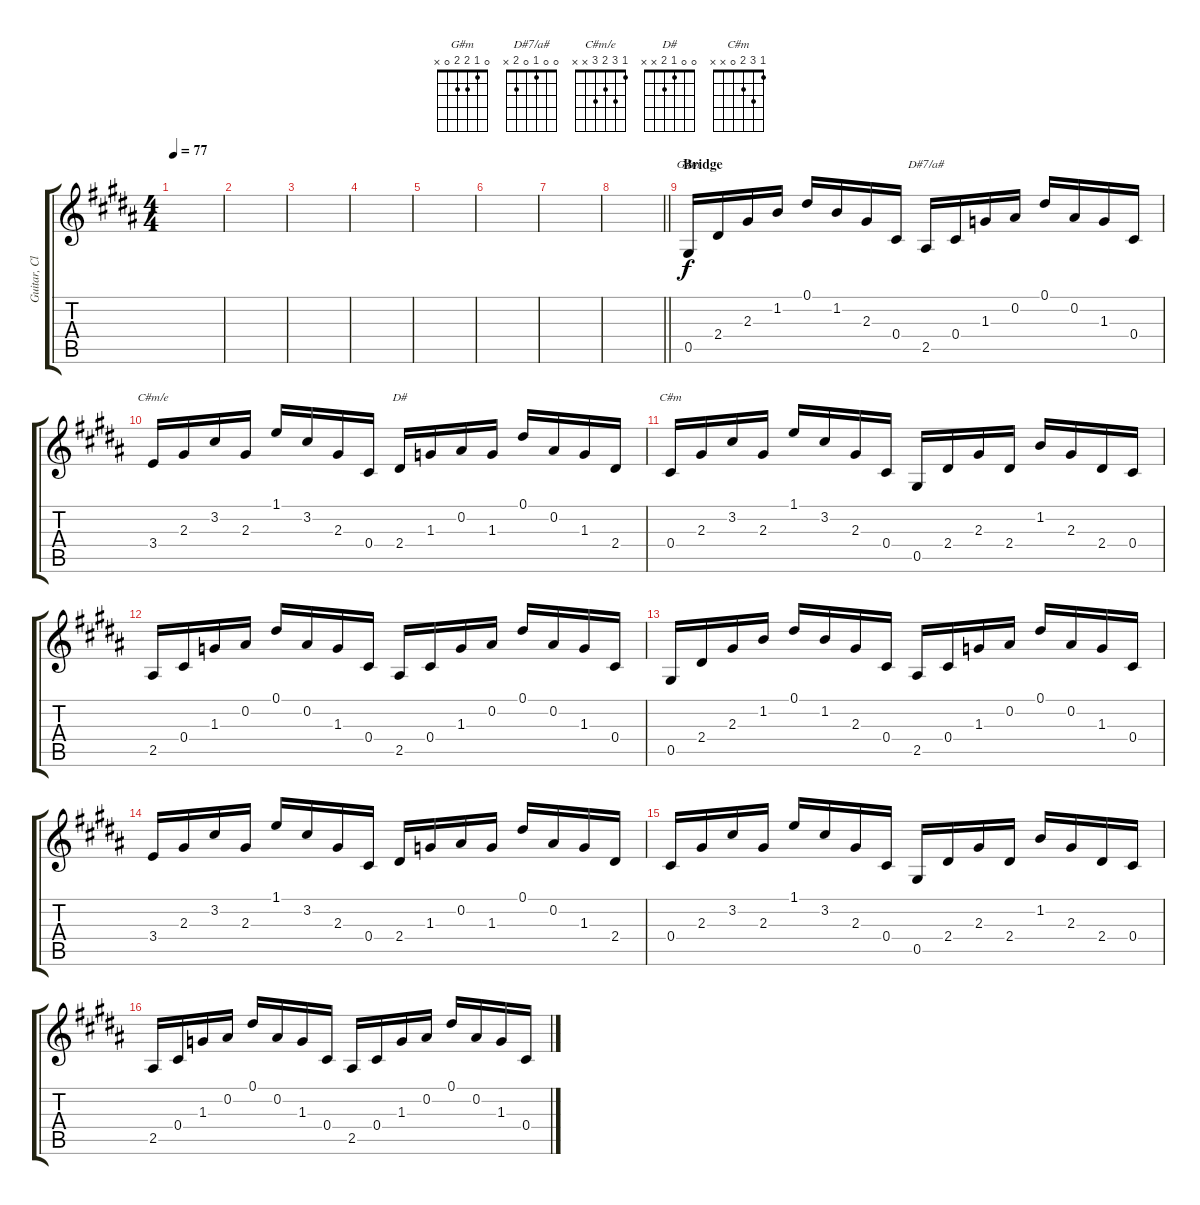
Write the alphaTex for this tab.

\track ("Guitar, Clean w/Chorus" "Guitar, Cl") {instrument electricguitarjazz}
\staff {score tabs}
\tuning (Eb4 Bb3 Gb3 Db3 Ab2 Db2) {hide}
\chord ("G#m" 0 1 2 2 0 x)
\chord ("D#7/a#" 0 0 1 0 2 x)
\chord ("C#m/e" 1 3 2 3 x x)
\chord ("D#" 0 0 1 2 x x)
\chord ("C#m" 1 3 2 0 x x)
\ts (4 4)
\tempo 77
\clef g2
\ks g#minor
|
|
|
|
|
|
|
\barLineRight lightlight
|
\section ("" "Bridge")
0.5.16{ch "G#m"} 2.4.16 2.3.16 1.2.16 0.1.16 1.2.16 2.3.16 0.4.16 2.5.16{ch "D#7/a#"} 0.4.16 1.3.16 0.2.16 0.1.16 0.2.16 1.3.16 0.4.16 |
3.4.16{ch "C#m/e"} 2.3.16 3.2.16 2.3.16 1.1.16 3.2.16 2.3.16 0.4.16 2.4.16{ch "D#"} 1.3.16 0.2.16 1.3.16 0.1.16 0.2.16 1.3.16 2.4.16 |
0.4.16{ch "C#m"} 2.3.16 3.2.16 2.3.16 1.1.16 3.2.16 2.3.16 0.4.16 0.5.16 2.4.16 2.3.16 2.4.16 1.2.16 2.3.16 2.4.16 0.4.16 |
2.5.16 0.4.16 1.3.16 0.2.16 0.1.16 0.2.16 1.3.16 0.4.16 2.5.16 0.4.16 1.3.16 0.2.16 0.1.16 0.2.16 1.3.16 0.4.16 |
0.5.16 2.4.16 2.3.16 1.2.16 0.1.16 1.2.16 2.3.16 0.4.16 2.5.16 0.4.16 1.3.16 0.2.16 0.1.16 0.2.16 1.3.16 0.4.16 |
3.4.16 2.3.16 3.2.16 2.3.16 1.1.16 3.2.16 2.3.16 0.4.16 2.4.16 1.3.16 0.2.16 1.3.16 0.1.16 0.2.16 1.3.16 2.4.16 |
0.4.16 2.3.16 3.2.16 2.3.16 1.1.16 3.2.16 2.3.16 0.4.16 0.5.16 2.4.16 2.3.16 2.4.16 1.2.16 2.3.16 2.4.16 0.4.16 |
2.5.16 0.4.16 1.3.16 0.2.16 0.1.16 0.2.16 1.3.16 0.4.16 2.5.16 0.4.16 1.3.16 0.2.16 0.1.16 0.2.16 1.3.16 0.4.16
